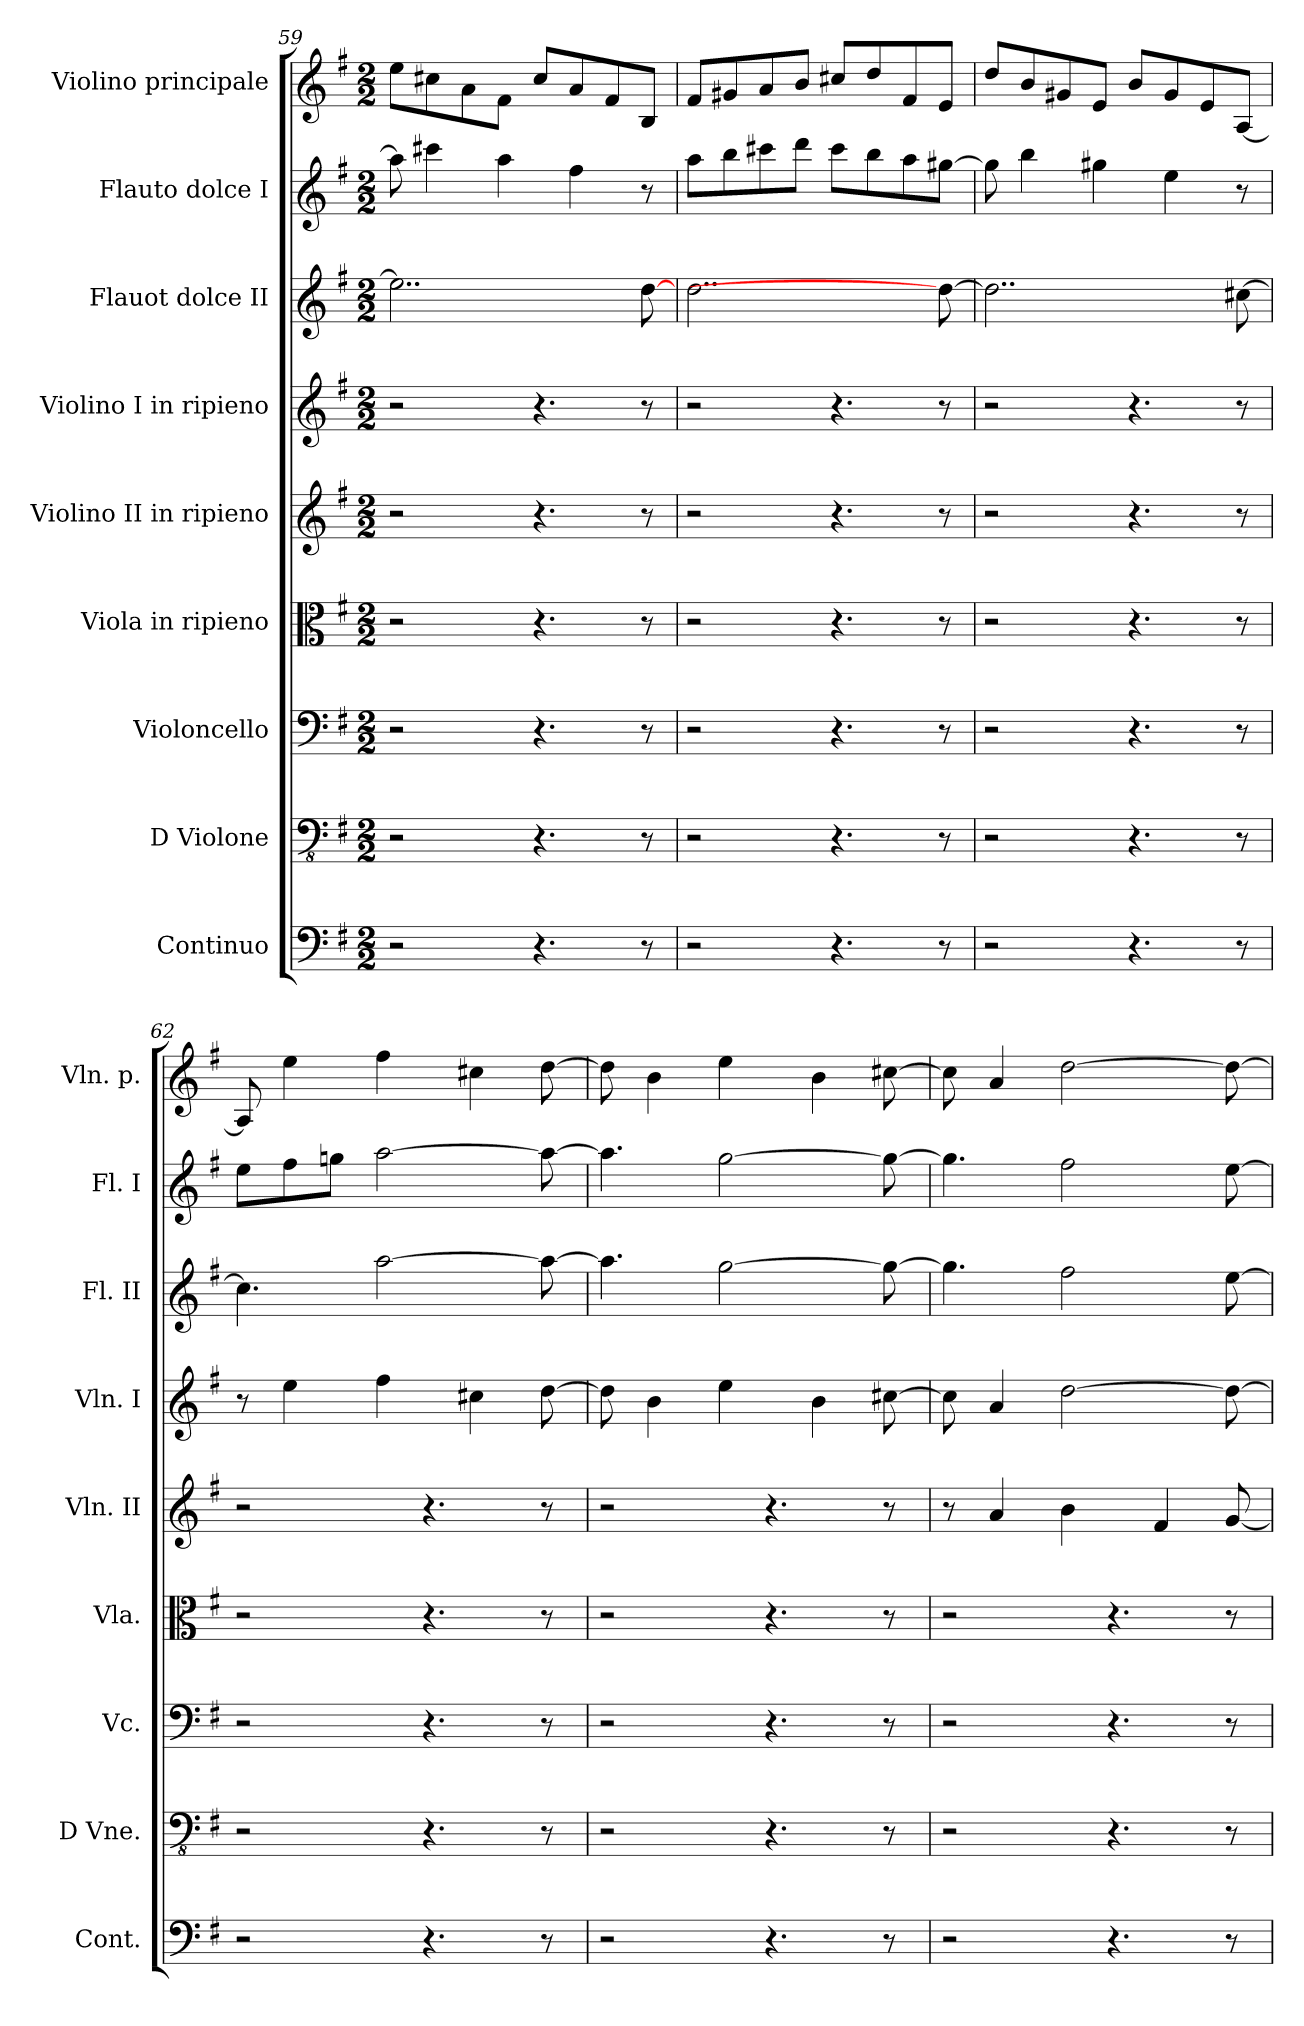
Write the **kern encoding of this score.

**kern	**kern	**kern	**kern	**kern	**kern	**kern	**kern	**kern
*part9	*part8	*part7	*part6	*part5	*part4	*part3	*part2	*part1
*staff9	*staff8	*staff7	*staff6	*staff5	*staff4	*staff3	*staff2	*staff1
*I"Continuo	*I"D Violone	*I"Violoncello	*I"Viola in ripieno	*I"Violino II in ripieno	*I"Violino I in ripieno	*I"Flauot dolce II	*I"Flauto dolce I	*I"Violino principale
*I'Cont.	*I'D Vne.	*I'Vc.	*I'Vla.	*I'Vln. II	*I'Vln. I	*I'Fl. II	*I'Fl. I	*I'Vln. p.
!!LO:PB:g=z
*clefF4	*clefFv4	*clefF4	*clefC3	*clefG2	*clefG2	*clefG2	*clefG2	*clefG2
*	*ITrd7c12	*	*	*	*	*	*	*
*k[f#]	*k[f#]	*k[f#]	*k[f#]	*k[f#]	*k[f#]	*k[f#]	*k[f#]	*k[f#]
*M2/2	*M2/2	*M2/2	*M2/2	*M2/2	*M2/2	*M2/2	*M2/2	*M2/2
=59	=59	=59	=59	=59	=59	=59	=59	=59
2r	2r	2r	2r	2r	2r	2..ee\]	8aa\]	8ee\L
.	.	.	.	.	.	.	4ccc#X\	8cc#X\
.	.	.	.	.	.	.	.	8a\
.	.	.	.	.	.	.	4aa\	8f#\J
4.r	4.r	4.r	4.r	4.r	4.r	.	.	8cc#/L
.	.	.	.	.	.	.	4ff#\	8a/
.	.	.	.	.	.	.	.	8f#/
8r	8r	8r	8r	8r	8r	[8dd\	8r	8B/J
=60	=60	=60	=60	=60	=60	=60	=60	=60
2r	2r	2r	2r	2r	2r	2..dd\	8aa\L	8f#/L
.	.	.	.	.	.	.	8bb\	8g#X/
.	.	.	.	.	.	.	8ccc#X\	8a/
.	.	.	.	.	.	.	8ddd\J	8b/J
4.r	4.r	4.r	4.r	4.r	4.r	.	8ccc#\L	8cc#X/L
.	.	.	.	.	.	.	8bb\	8dd/
.	.	.	.	.	.	.	8aa\	8f#/
8r	8r	8r	8r	8r	8r	8dd\_	[8gg#X\J	8e/J
=61	=61	=61	=61	=61	=61	=61	=61	=61
2r	2r	2r	2r	2r	2r	2..dd\]	8gg#\]	8dd/L
.	.	.	.	.	.	.	4bb\	8b/
.	.	.	.	.	.	.	.	8g#X/
.	.	.	.	.	.	.	4gg#X\	8e/J
4.r	4.r	4.r	4.r	4.r	4.r	.	.	8b/L
.	.	.	.	.	.	.	4ee\	8g#/
.	.	.	.	.	.	.	.	8e/
8r	8r	8r	8r	8r	8r	[8cc#X\	8r	[8A/J
=62	=62	=62	=62	=62	=62	=62	=62	=62
2r	2r	2r	2r	2r	8r	4.cc#\]	8ee\L	8A/]
.	.	.	.	.	4ee\	.	8ff#\	4ee\
.	.	.	.	.	.	.	8ggn\J	.
.	.	.	.	.	4ff#\	[2aa\	[2aa\	4ff#\
4.r	4.r	4.r	4.r	4.r	.	.	.	.
.	.	.	.	.	4cc#X\	.	.	4cc#X\
8r	8r	8r	8r	8r	[8dd\	8aa\_	8aa\_	[8dd\
!!LO:PB:g=z
=63	=63	=63	=63	=63	=63	=63	=63	=63
2r	2r	2r	2r	2r	8dd\]	4.aa\]	4.aa\]	8dd\]
.	.	.	.	.	4b\	.	.	4b\
.	.	.	.	.	4ee\	[2gg\	[2gg\	4ee\
4.r	4.r	4.r	4.r	4.r	.	.	.	.
.	.	.	.	.	4b\	.	.	4b\
8r	8r	8r	8r	8r	[8cc#X\	8gg\_	8gg\_	[8cc#X\
=64	=64	=64	=64	=64	=64	=64	=64	=64
2r	2r	2r	2r	8r	8cc#\]	4.gg\]	4.gg\]	8cc#\]
.	.	.	.	4a/	4a/	.	.	4a/
.	.	.	.	4b\	[2dd\	2ff#\	2ff#\	[2dd\
4.r	4.r	4.r	4.r	.	.	.	.	.
.	.	.	.	4f#/	.	.	.	.
8r	8r	8r	8r	[8g/	8dd\_	[8ee\	[8ee\	8dd\_
=	=	=	=	=	=	=	=	=
*-	*-	*-	*-	*-	*-	*-	*-	*-
